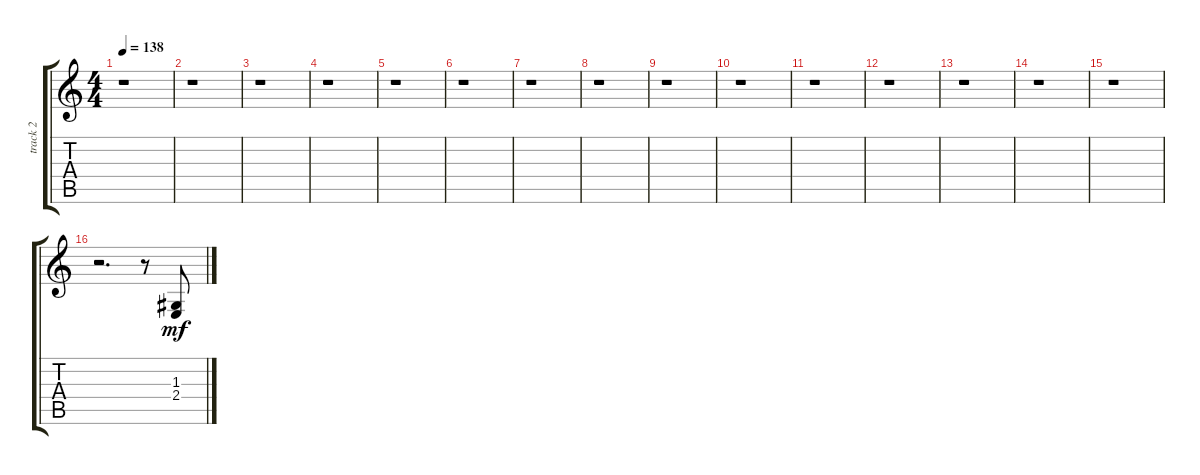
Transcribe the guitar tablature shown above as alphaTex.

\track ("track 2 " "track 2 ") {instrument stringensemble1}
\staff {score tabs}
\tuning (E4 B3 G3 D3 A2 E2) {hide}
\ts (4 4)
\tempo 138
\clef g2
\ks c
r.1{dy mf} |
r.1 |
r.1 |
r.1 |
r.1 |
r.1 |
r.1 |
r.1 |
r.1 |
r.1 |
r.1 |
r.1 |
r.1 |
r.1 |
r.1 |
r.2{d} r.8 (1.3 2.4).8
